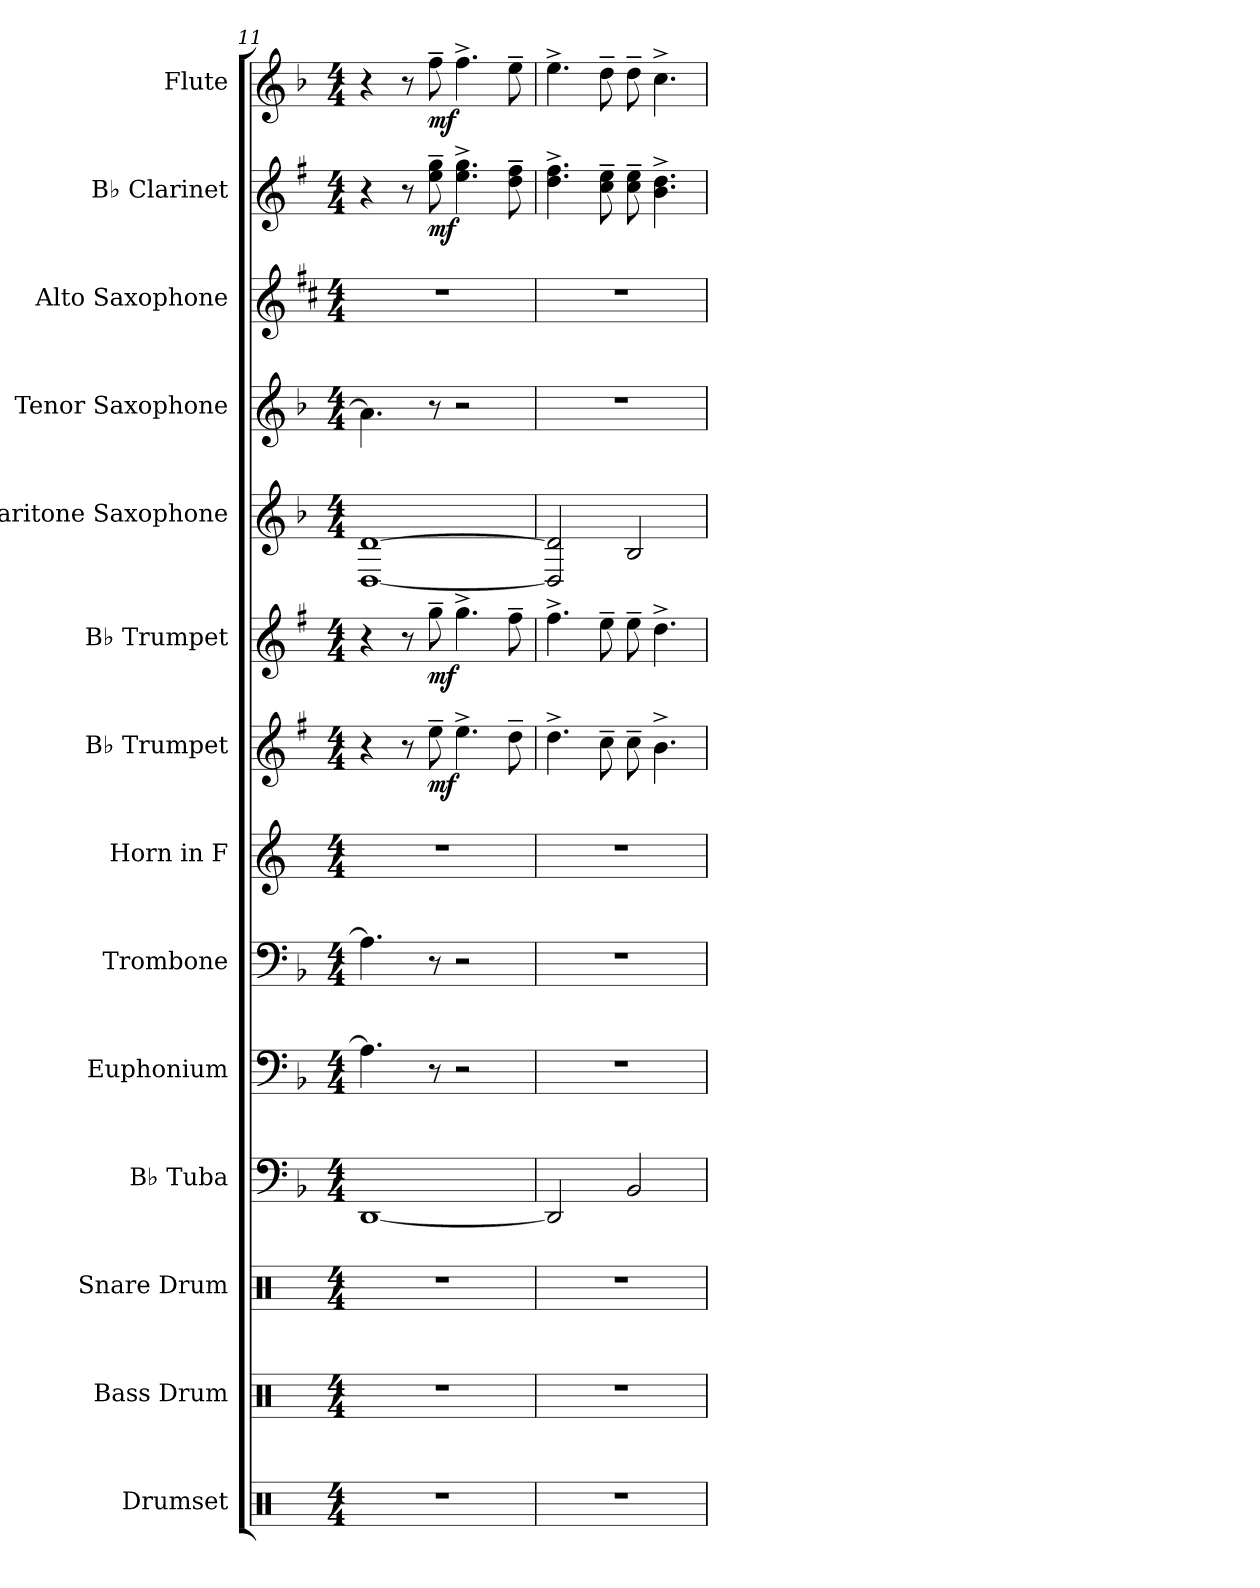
**kern	**kern	**kern	**kern	**kern	**kern	**kern	**kern	**dynam	**kern	**dynam	**kern	**kern	**kern	**kern	**dynam	**kern	**dynam
*part14	*part13	*part12	*part11	*part10	*part9	*part8	*part7	*part7	*part6	*part6	*part5	*part4	*part3	*part2	*part2	*part1	*part1
*staff14	*staff13	*staff12	*staff11	*staff10	*staff9	*staff8	*staff7	*staff7	*staff6	*staff6	*staff5	*staff4	*staff3	*staff2	*staff2	*staff1	*staff1
*I"Drumset	*I"Bass Drum	*I"Snare Drum	*I"B♭ Tuba	*I"Euphonium	*I"Trombone	*I"Horn in F	*I"B♭ Trumpet	*	*I"B♭ Trumpet	*	*I"Baritone Saxophone	*I"Tenor Saxophone	*I"Alto Saxophone	*I"B♭ Clarinet	*	*I"Flute	*
*I'Drs.	*I'B. Dr.	*I'Sn. Dr.	*I'B♭ Tu.	*I'Euph.	*I'Tbn.	*	*I'B♭ Tpt.	*	*I'B♭ Tpt.	*	*I'Bar. Sax.	*I'T. Sax.	*I'A. Sax.	*I'B♭ Cl.	*	*I'Fl.	*
*clefX	*clefX	*clefX	*clefF4	*clefF4	*clefF4	*clefG2	*clefG2	*	*clefG2	*	*clefG2	*clefG2	*clefG2	*clefG2	*	*clefG2	*
*	*	*	*	*	*	*ITrd4c7	*ITrd1c2	*	*ITrd1c2	*	*ITrd12c21	*ITrd8c14	*ITrd5c9	*ITrd1c2	*	*	*
*k[]	*k[]	*k[]	*k[b-]	*k[b-]	*k[b-]	*k[b-]	*k[b-]	*	*k[b-]	*	*k[b-]	*k[b-]	*k[b-]	*k[b-]	*	*k[b-]	*
*M4/4	*M4/4	*M4/4	*M4/4	*M4/4	*M4/4	*M4/4	*M4/4	*	*M4/4	*	*M4/4	*M4/4	*M4/4	*M4/4	*	*M4/4	*
=11	=11	=11	=11	=11	=11	=11	=11	=11	=11	=11	=11	=11	=11	=11	=11	=11	=11
1r	1r	1r	[1DD	4.A\]	4.A\]	1r	4r	.	4r	.	[1DD [1D	4.A\]	1r	4r	.	4r	.
.	.	.	.	.	.	.	8r	.	8r	.	.	.	.	8r	.	8r	.
!	!	!	!	!	!	!	!	!LO:DY:b	!	!LO:DY:b	!	!	!	!	!LO:DY:b	!	!LO:DY:b
.	.	.	.	8r	8r	.	8dd~\	mf	8ff~\	mf	.	8r	.	8dd\~ 8ff\~	mf	8ff~\	mf
.	.	.	.	2r	2r	.	4.dd^\	.	4.ff^\	.	.	2r	.	4.dd\^ 4.ff\^	.	4.ff^\	.
.	.	.	.	.	.	.	8cc~\	.	8ee~\	.	.	.	.	8cc\~ 8ee\~	.	8ee~\	.
=12	=12	=12	=12	=12	=12	=12	=12	=12	=12	=12	=12	=12	=12	=12	=12	=12	=12
1r	1r	1r	2DD/]	1r	1r	1r	4.cc^\	.	4.ee^\	.	2DD/] 2D/]	1r	1r	4.cc\^ 4.ee\^	.	4.ee^\	.
.	.	.	.	.	.	.	8b-~\	.	8dd~\	.	.	.	.	8b-\~ 8dd\~	.	8dd~\	.
.	.	.	2BB-/	.	.	.	8b-~\	.	8dd~\	.	2BB-/	.	.	8b-\~ 8dd\~	.	8dd~\	.
.	.	.	.	.	.	.	4.a^\	.	4.cc^\	.	.	.	.	4.a\^ 4.cc\^	.	4.cc^\	.
=	=	=	=	=	=	=	=	=	=	=	=	=	=	=	=	=	=
*-	*-	*-	*-	*-	*-	*-	*-	*-	*-	*-	*-	*-	*-	*-	*-	*-	*-
